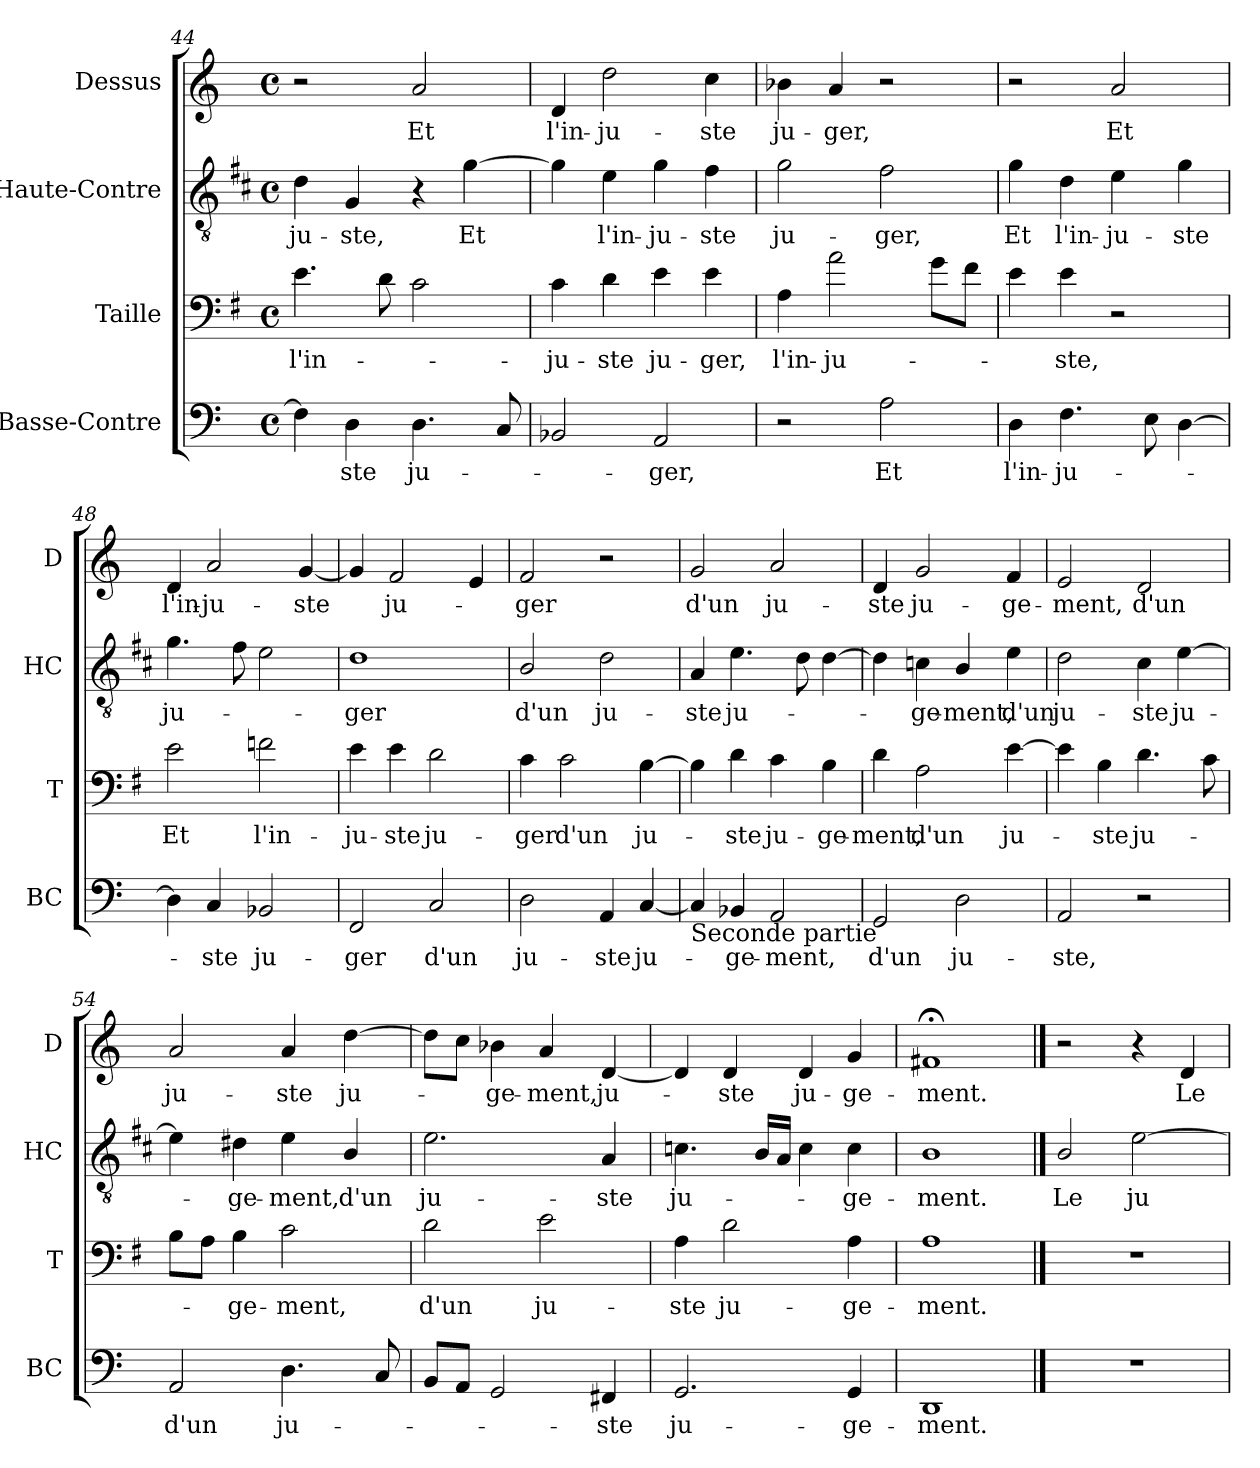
**kern	**text	**kern	**text	**kern	**text	**kern	**text
*part4	*part4	*part3	*part3	*part2	*part2	*part1	*part1
*staff4	*staff4	*staff3	*staff3	*staff2	*staff2	*staff1	*staff1
*I"Basse-Contre	*	*I"Taille	*	*I"Haute-Contre	*	*I"Dessus	*
*I'BC	*	*I'T	*	*I'HC	*	*I'D	*
!!LO:LB:g=z
*clefF4	*	*clefF4	*	*clefGv2	*	*clefG2	*
*	*	*ITrd4c7	*	*ITrd1c2	*	*	*
*k[]	*	*k[]	*	*k[]	*	*k[]	*
*C:	*	*C:	*	*C:	*	*C:	*
*M4/4	*	*M4/4	*	*M4/4	*	*M4/4	*
*met(c)	*	*met(c)	*	*met(c)	*	*met(c)	*
=44	=44	=44	=44	=44	=44	=44	=44
!	!	!	!LO:LY:b	!	!LO:LY:b	!	!
4F\]	.	4.A\	l'in-	4c\	-ju-	2r	.
!	!LO:LY:b	!	!	!	!LO:LY:b	!	!
4D\	-ste	.	.	4F/	-ste,	.	.
.	.	8G\	.	.	.	.	.
!	!LO:LY:b	!	!	!	!	!	!LO:LY:b
4.D\	ju-	2F\	.	4r	.	2a/	Et
!	!	!	!	!	!LO:LY:b	!	!
.	.	.	.	[4f\	Et	.	.
8C/	.	.	.	.	.	.	.
=45	=45	=45	=45	=45	=45	=45	=45
!	!	!	!LO:LY:b	!	!	!	!LO:LY:b
2BB-X/	.	4F\	-ju-	4f\]	.	4d/	l'in-
!	!	!	!LO:LY:b	!	!LO:LY:b	!	!LO:LY:b
.	.	4G\	-ste	4d\	l'in-	2dd\	-ju-
!	!LO:LY:b	!	!LO:LY:b	!	!LO:LY:b	!	!
2AA/	-ger,	4A\	ju-	4f\	-ju-	.	.
!	!	!	!LO:LY:b	!	!LO:LY:b	!	!LO:LY:b
.	.	4A\	-ger,	4e\	-ste	4cc\	-ste
=46	=46	=46	=46	=46	=46	=46	=46
!	!	!	!LO:LY:b	!	!LO:LY:b	!	!LO:LY:b
2r	.	4D\	l'in-	2f\	ju-	4b-X\	ju-
!	!	!	!LO:LY:b	!	!	!	!LO:LY:b
.	.	2d\	-ju-	.	.	4a/	-ger,
!	!LO:LY:b	!	!	!	!LO:LY:b	!	!
2A\	Et	.	.	2e\	-ger,	2r	.
.	.	8c\L	.	.	.	.	.
.	.	8B\J	.	.	.	.	.
=47	=47	=47	=47	=47	=47	=47	=47
!	!LO:LY:b	!	!	!	!LO:LY:b	!	!
4D\	l'in-	4A\	.	4f\	Et	2r	.
!	!LO:LY:b	!	!LO:LY:b	!	!LO:LY:b	!	!
4.F\	-ju-	4A\	-ste,	4c\	l'in-	.	.
!	!	!	!	!	!LO:LY:b	!	!LO:LY:b
.	.	2r	.	4d\	-ju-	2a/	Et
8E\	.	.	.	.	.	.	.
!	!	!	!	!	!LO:LY:b	!	!
[4D\	.	.	.	4f\	-ste	.	.
=48	=48	=48	=48	=48	=48	=48	=48
!	!	!	!LO:LY:b	!	!LO:LY:b	!	!LO:LY:b
4D\]	.	2A\	Et	4.f\	ju-	4d/	l'in-
!	!LO:LY:b	!	!	!	!	!	!LO:LY:b
4C/	-ste	.	.	.	.	2a/	-ju-
.	.	.	.	8e\	.	.	.
!	!LO:LY:b	!	!LO:LY:b	!	!	!	!
2BB-X/	ju-	2B-X\	l'in-	2d\	.	.	.
!	!	!	!	!	!	!	!LO:LY:b
.	.	.	.	.	.	[4g/	-ste
=49	=49	=49	=49	=49	=49	=49	=49
!	!LO:LY:b	!	!LO:LY:b	!	!LO:LY:b	!	!
2FF/	-ger	4A\	-ju-	1c	-ger	4g/]	.
!	!	!	!LO:LY:b	!	!	!	!LO:LY:b
.	.	4A\	-ste	.	.	2f/	ju-
!	!LO:LY:b	!	!LO:LY:b	!	!	!	!
2C/	d'un	2G\	ju-	.	.	.	.
.	.	.	.	.	.	4e/	.
=50	=50	=50	=50	=50	=50	=50	=50
!	!LO:LY:b	!	!LO:LY:b	!	!LO:LY:b	!	!LO:LY:b
2D\	ju-	4F\	-ger	2A/	d'un	2f/	-ger
!	!	!	!LO:LY:b	!	!	!	!
.	.	2F\	d'un	.	.	.	.
!	!LO:LY:b	!	!	!	!LO:LY:b	!	!
4AA/	-ste	.	.	2c\	ju-	2r	.
!	!LO:LY:b	!	!LO:LY:b	!	!	!	!
[4C/	ju-	[4E\	ju-	.	.	.	.
=51	=51	=51	=51	=51	=51	=51	=51
!LO:TX:b:t=Seconde partie	!	!	!	!	!	!	!
!	!	!	!	!	!LO:LY:b	!	!LO:LY:b
4C/]	.	4E\]	.	4G/	-ste	2g/	d'un
!	!LO:LY:b	!	!LO:LY:b	!	!LO:LY:b	!	!
4BB-X/	-ge-	4G\	-ste	4.d\	ju-	.	.
!	!LO:LY:b	!	!LO:LY:b	!	!	!	!LO:LY:b
2AA/	-ment,	4F\	ju-	.	.	2a/	ju-
.	.	.	.	8c\	.	.	.
!	!	!	!LO:LY:b	!	!	!	!
.	.	4E\	-ge-	[4c\	.	.	.
!!LO:LB:g=z
=52	=52	=52	=52	=52	=52	=52	=52
!	!LO:LY:b	!	!LO:LY:b	!	!	!	!LO:LY:b
2GG/	d'un	4G\	-ment,	4c\]	.	4d/	-ste
!	!	!	!LO:LY:b	!	!LO:LY:b	!	!LO:LY:b
.	.	2D\	d'un	4B-X\	-ge-	2g/	ju-
!	!LO:LY:b	!	!	!	!LO:LY:b	!	!
2D\	ju-	.	.	4A/	-ment,	.	.
!	!	!	!LO:LY:b	!	!LO:LY:b	!	!LO:LY:b
.	.	[4A\	ju-	4d\	d'un	4f/	-ge-
=53	=53	=53	=53	=53	=53	=53	=53
!	!LO:LY:b	!	!	!	!LO:LY:b	!	!LO:LY:b
2AA/	-ste,	4A\]	.	2c\	ju-	2e/	-ment,
!	!	!	!LO:LY:b	!	!	!	!
.	.	4E\	-ste	.	.	.	.
!	!	!	!LO:LY:b	!	!LO:LY:b	!	!LO:LY:b
2r	.	4.G\	ju-	4B\	-ste	2d/	d'un
!	!	!	!	!	!LO:LY:b	!	!
.	.	.	.	[4d\	ju-	.	.
.	.	8F\	.	.	.	.	.
=54	=54	=54	=54	=54	=54	=54	=54
!	!LO:LY:b	!	!	!	!	!	!LO:LY:b
2AA/	d'un	8E\L	.	4d\]	.	2a/	ju-
.	.	8D\J	.	.	.	.	.
!	!	!	!LO:LY:b	!	!LO:LY:b	!	!
.	.	4E\	-ge-	4c#X\	-ge-	.	.
!	!LO:LY:b	!	!LO:LY:b	!	!LO:LY:b	!	!LO:LY:b
4.D\	ju-	2F\	-ment,	4d\	-ment,	4a/	-ste
!	!	!	!	!	!LO:LY:b	!	!LO:LY:b
.	.	.	.	4A/	d'un	[4dd\	ju-
8C/	.	.	.	.	.	.	.
=55	=55	=55	=55	=55	=55	=55	=55
!	!	!	!LO:LY:b	!	!LO:LY:b	!	!
8BB/L	.	2G\	d'un	2.d\	ju-	8dd\L]	.
8AA/J	.	.	.	.	.	8cc\J	.
!	!	!	!	!	!	!	!LO:LY:b
2GG/	.	.	.	.	.	4b-X\	-ge-
!	!	!	!LO:LY:b	!	!	!	!LO:LY:b
.	.	2A\	ju-	.	.	4a/	-ment,
!	!LO:LY:b	!	!	!	!LO:LY:b	!	!LO:LY:b
4FF#X/	-ste	.	.	4G/	-ste	[4d/	ju-
=56	=56	=56	=56	=56	=56	=56	=56
!	!LO:LY:b	!	!LO:LY:b	!	!LO:LY:b	!	!
2.GG/	ju-	4D\	-ste	4.B-X\	ju-	4d/]	.
!	!	!	!LO:LY:b	!	!	!	!LO:LY:b
.	.	2G\	ju-	.	.	4d/	-ste
.	.	.	.	16A/LL	.	.	.
.	.	.	.	16G/JJ	.	.	.
!	!	!	!	!	!	!	!LO:LY:b
.	.	.	.	4B-\	.	4d/	ju-
!	!LO:LY:b	!	!LO:LY:b	!	!LO:LY:b	!	!LO:LY:b
4GG/	-ge-	4D\	-ge-	4B-\	-ge-	4g/	-ge-
=57	=57	=57	=57	=57	=57	=57	=57
!	!LO:LY:b	!	!LO:LY:b	!	!LO:LY:b	!	!LO:LY:b
1DD	-ment.	1D	-ment.	1A	-ment.	1f#X;<	-ment.
==58	==58	==58	==58	==58	==58	==58	==58
!	!	!	!	!	!LO:LY:b	!	!
1r	.	1r	.	2A/	Le	2r	.
!	!	!	!	!	!LO:LY:b	!	!
.	.	.	.	[2d\	ju-	4r	.
!	!	!	!	!	!	!	!LO:LY:b
.	.	.	.	.	.	4d/	Le
=	=	=	=	=	=	=	=
*-	*-	*-	*-	*-	*-	*-	*-
